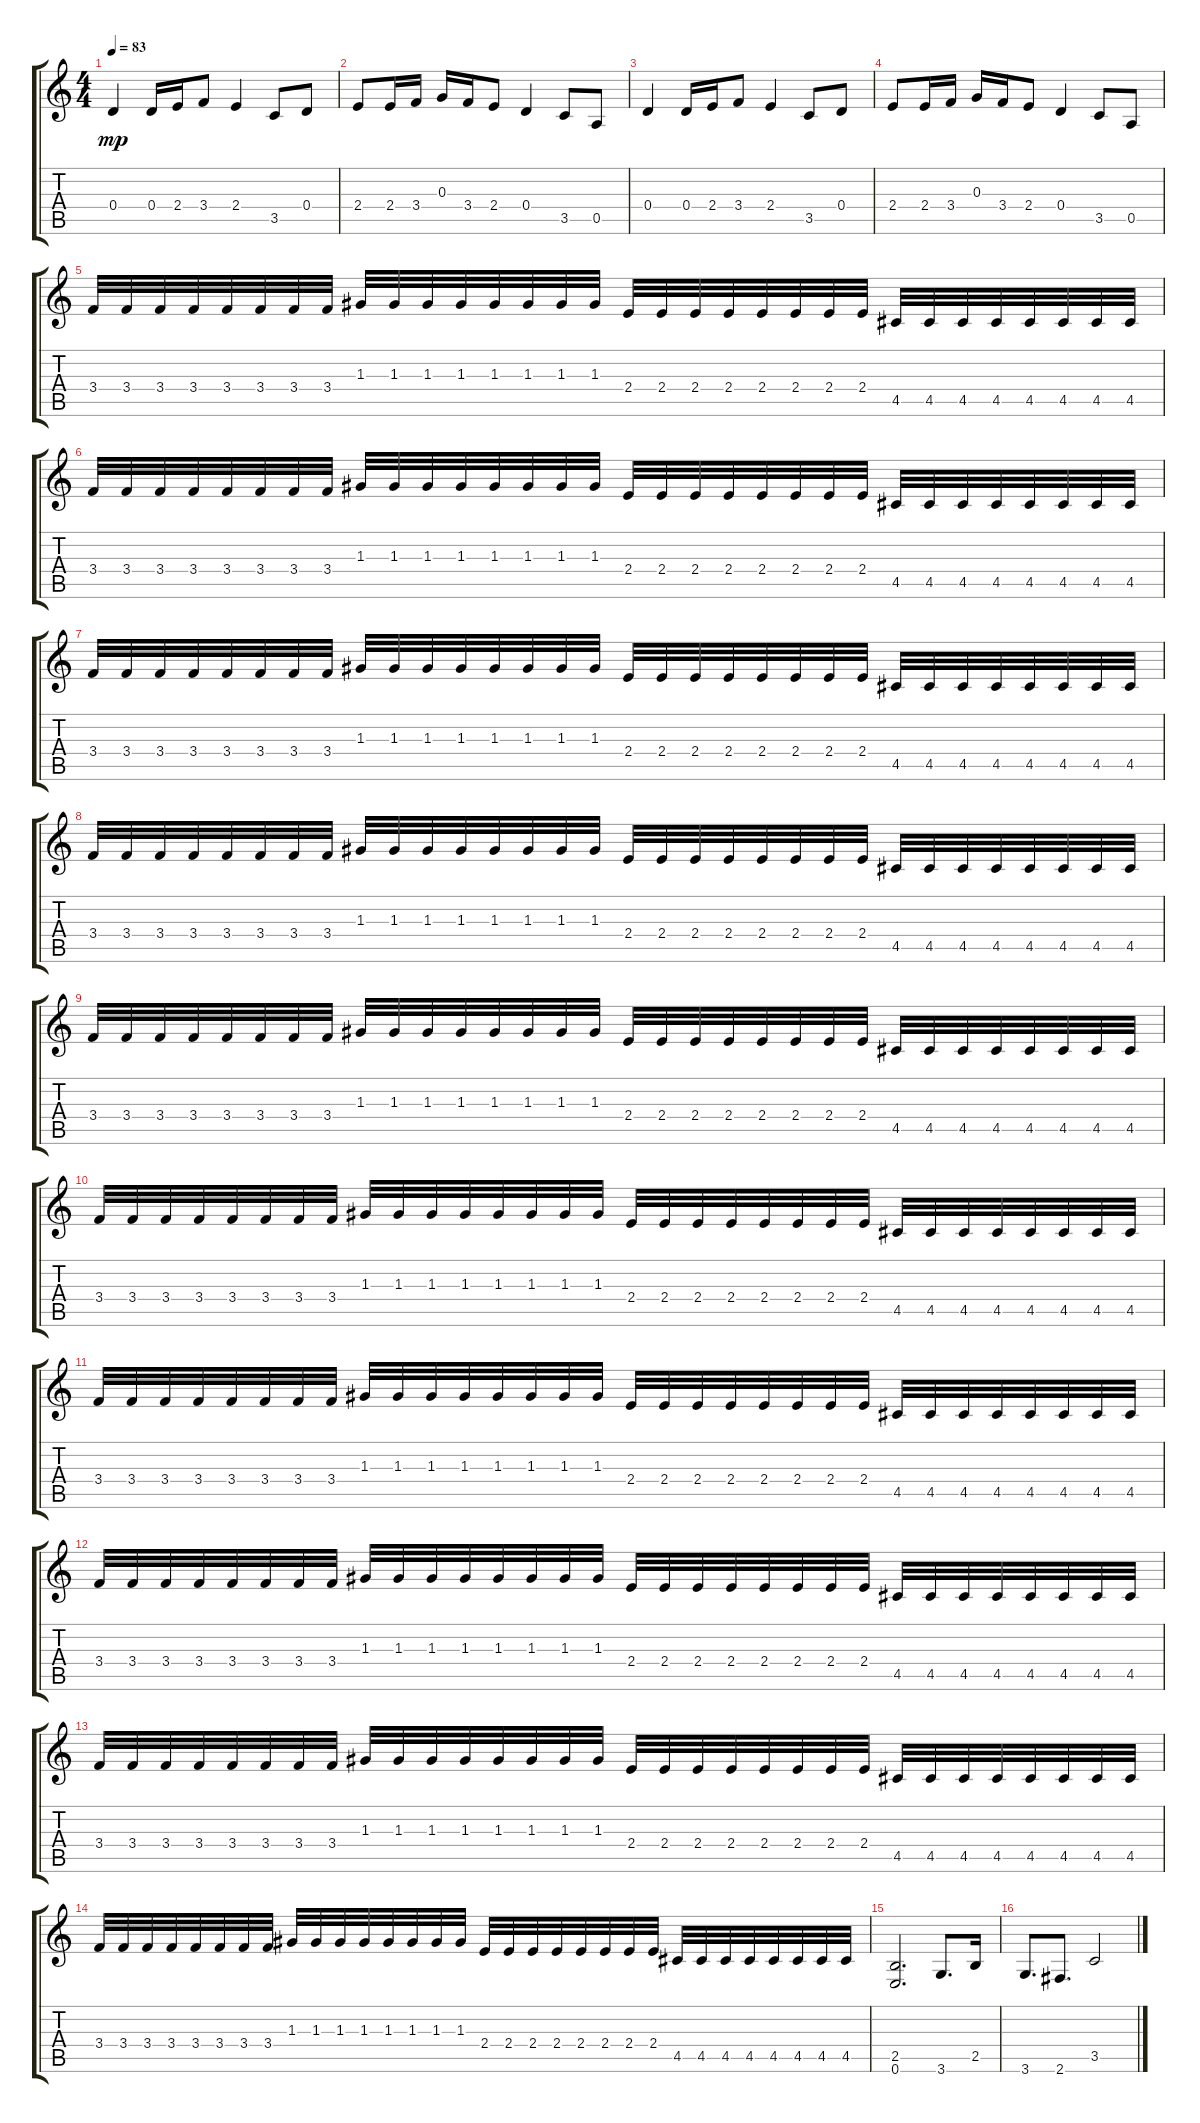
\track "" {instrument overdrivenguitar}
\staff {score tabs}
\tuning (E4 B3 G3 D3 A2 E2) {hide}
\ts (4 4)
\tempo 83
\clef g2
\ks c
0.4.4{dy mp} 0.4.16 2.4.16 3.4.8 2.4.4 3.5.8 0.4.8 |
2.4.8 2.4.16 3.4.16 0.3.16 3.4.16 2.4.8 0.4.4 3.5.8 0.5.8 |
0.4.4 0.4.16 2.4.16 3.4.8 2.4.4 3.5.8 0.4.8 |
2.4.8 2.4.16 3.4.16 0.3.16 3.4.16 2.4.8 0.4.4 3.5.8 0.5.8 |
3.4.32 3.4.32 3.4.32 3.4.32 3.4.32 3.4.32 3.4.32 3.4.32 1.3.32 1.3.32 1.3.32 1.3.32 1.3.32 1.3.32 1.3.32 1.3.32 2.4.32 2.4.32 2.4.32 2.4.32 2.4.32 2.4.32 2.4.32 2.4.32 4.5.32 4.5.32 4.5.32 4.5.32 4.5.32 4.5.32 4.5.32 4.5.32 |
3.4.32 3.4.32 3.4.32 3.4.32 3.4.32 3.4.32 3.4.32 3.4.32 1.3.32 1.3.32 1.3.32 1.3.32 1.3.32 1.3.32 1.3.32 1.3.32 2.4.32 2.4.32 2.4.32 2.4.32 2.4.32 2.4.32 2.4.32 2.4.32 4.5.32 4.5.32 4.5.32 4.5.32 4.5.32 4.5.32 4.5.32 4.5.32 |
3.4.32 3.4.32 3.4.32 3.4.32 3.4.32 3.4.32 3.4.32 3.4.32 1.3.32 1.3.32 1.3.32 1.3.32 1.3.32 1.3.32 1.3.32 1.3.32 2.4.32 2.4.32 2.4.32 2.4.32 2.4.32 2.4.32 2.4.32 2.4.32 4.5.32 4.5.32 4.5.32 4.5.32 4.5.32 4.5.32 4.5.32 4.5.32 |
3.4.32 3.4.32 3.4.32 3.4.32 3.4.32 3.4.32 3.4.32 3.4.32 1.3.32 1.3.32 1.3.32 1.3.32 1.3.32 1.3.32 1.3.32 1.3.32 2.4.32 2.4.32 2.4.32 2.4.32 2.4.32 2.4.32 2.4.32 2.4.32 4.5.32 4.5.32 4.5.32 4.5.32 4.5.32 4.5.32 4.5.32 4.5.32 |
3.4.32 3.4.32 3.4.32 3.4.32 3.4.32 3.4.32 3.4.32 3.4.32 1.3.32 1.3.32 1.3.32 1.3.32 1.3.32 1.3.32 1.3.32 1.3.32 2.4.32 2.4.32 2.4.32 2.4.32 2.4.32 2.4.32 2.4.32 2.4.32 4.5.32 4.5.32 4.5.32 4.5.32 4.5.32 4.5.32 4.5.32 4.5.32 |
3.4.32 3.4.32 3.4.32 3.4.32 3.4.32 3.4.32 3.4.32 3.4.32 1.3.32 1.3.32 1.3.32 1.3.32 1.3.32 1.3.32 1.3.32 1.3.32 2.4.32 2.4.32 2.4.32 2.4.32 2.4.32 2.4.32 2.4.32 2.4.32 4.5.32 4.5.32 4.5.32 4.5.32 4.5.32 4.5.32 4.5.32 4.5.32 |
3.4.32 3.4.32 3.4.32 3.4.32 3.4.32 3.4.32 3.4.32 3.4.32 1.3.32 1.3.32 1.3.32 1.3.32 1.3.32 1.3.32 1.3.32 1.3.32 2.4.32 2.4.32 2.4.32 2.4.32 2.4.32 2.4.32 2.4.32 2.4.32 4.5.32 4.5.32 4.5.32 4.5.32 4.5.32 4.5.32 4.5.32 4.5.32 |
3.4.32 3.4.32 3.4.32 3.4.32 3.4.32 3.4.32 3.4.32 3.4.32 1.3.32 1.3.32 1.3.32 1.3.32 1.3.32 1.3.32 1.3.32 1.3.32 2.4.32 2.4.32 2.4.32 2.4.32 2.4.32 2.4.32 2.4.32 2.4.32 4.5.32 4.5.32 4.5.32 4.5.32 4.5.32 4.5.32 4.5.32 4.5.32 |
3.4.32 3.4.32 3.4.32 3.4.32 3.4.32 3.4.32 3.4.32 3.4.32 1.3.32 1.3.32 1.3.32 1.3.32 1.3.32 1.3.32 1.3.32 1.3.32 2.4.32 2.4.32 2.4.32 2.4.32 2.4.32 2.4.32 2.4.32 2.4.32 4.5.32 4.5.32 4.5.32 4.5.32 4.5.32 4.5.32 4.5.32 4.5.32 |
3.4.32 3.4.32 3.4.32 3.4.32 3.4.32 3.4.32 3.4.32 3.4.32 1.3.32 1.3.32 1.3.32 1.3.32 1.3.32 1.3.32 1.3.32 1.3.32 2.4.32 2.4.32 2.4.32 2.4.32 2.4.32 2.4.32 2.4.32 2.4.32 4.5.32 4.5.32 4.5.32 4.5.32 4.5.32 4.5.32 4.5.32 4.5.32 |
(2.5 0.6).2{d} 3.6.8{d} 2.5.16 |
3.6.8{d} 2.6.8{d} 3.5.2
